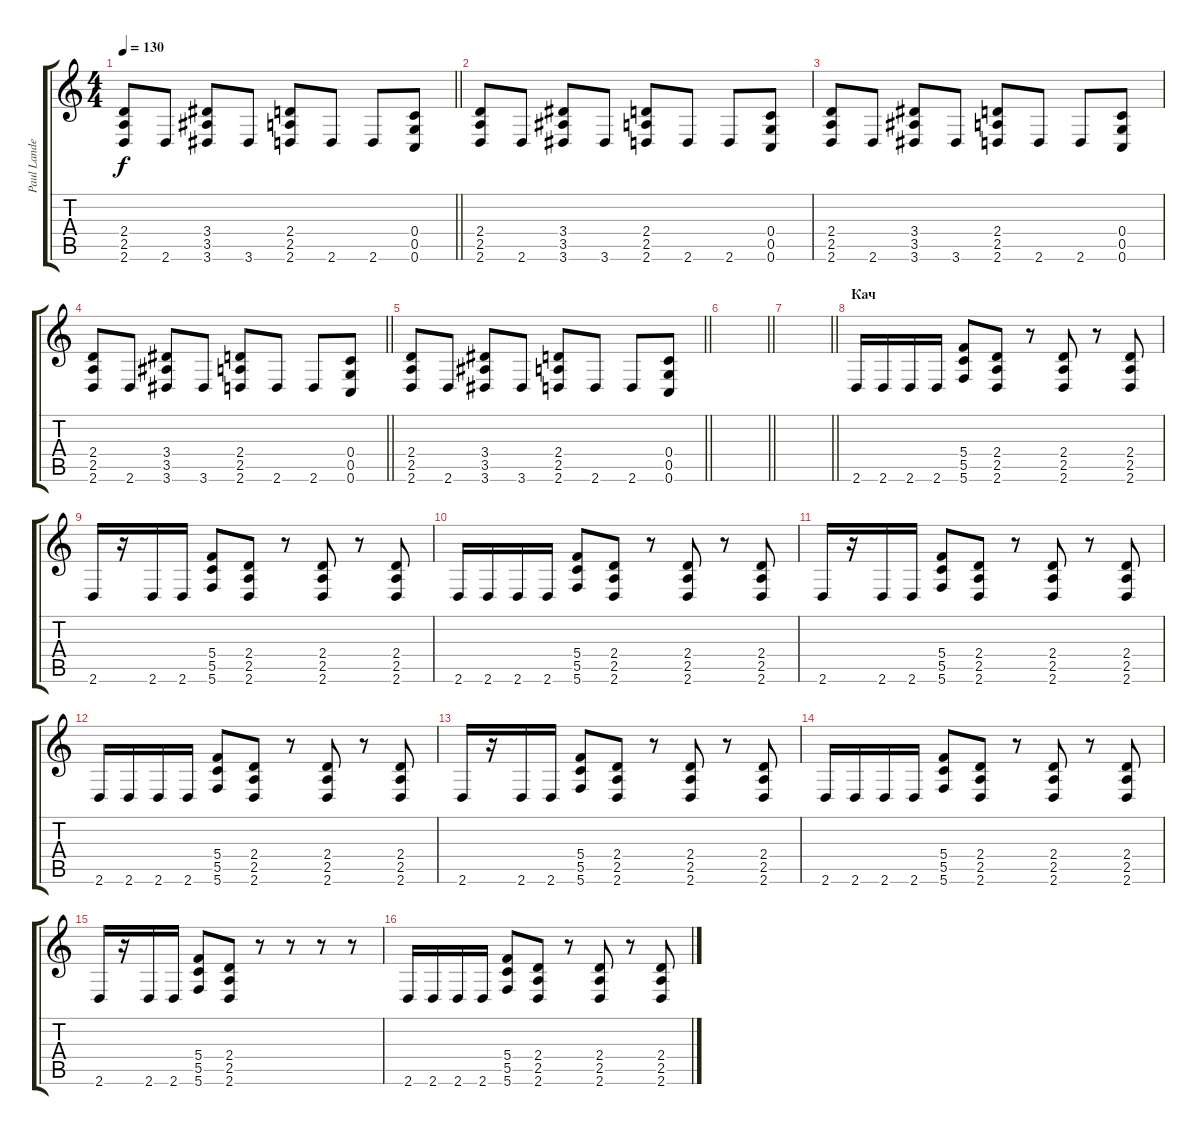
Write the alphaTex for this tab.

\track ("Paul Landers" "Paul Lande") {instrument distortionguitar}
\staff {score tabs}
\tuning (E4 C4 G3 C3 G2 C2) {hide}
\ts (4 4)
\tempo 130
\clef g2
\barLineRight lightlight
\ks c
(2.4 2.5 2.6).8{dy f} 2.6.8 (3.4 3.5 3.6).8 3.6.8 (2.4 2.5 2.6).8 2.6.8 2.6.8 (0.4 0.5 0.6).8 |
(2.4 2.5 2.6).8 2.6.8 (3.4 3.5 3.6).8 3.6.8 (2.4 2.5 2.6).8 2.6.8 2.6.8 (0.4 0.5 0.6).8 |
(2.4 2.5 2.6).8 2.6.8 (3.4 3.5 3.6).8 3.6.8 (2.4 2.5 2.6).8 2.6.8 2.6.8 (0.4 0.5 0.6).8 |
\barLineRight lightlight
(2.4 2.5 2.6).8 2.6.8 (3.4 3.5 3.6).8 3.6.8 (2.4 2.5 2.6).8 2.6.8 2.6.8 (0.4 0.5 0.6).8 |
\barLineRight lightlight
(2.4 2.5 2.6).8 2.6.8 (3.4 3.5 3.6).8 3.6.8 (2.4 2.5 2.6).8 2.6.8 2.6.8 (0.4 0.5 0.6).8 |
\barLineRight lightlight
|
\barLineRight lightlight
|
\section ("" "Кач")
2.6.16{volume 13 balance 16} 2.6.16 2.6.16 2.6.16 (5.4 5.5 5.6).8 (2.4 2.5 2.6).8 r.8 (2.4 2.5 2.6).8 r.8 (2.4 2.5 2.6).8 |
2.6.16 r.16 2.6.16 2.6.16 (5.4 5.5 5.6).8 (2.4 2.5 2.6).8 r.8 (2.4 2.5 2.6).8 r.8 (2.4 2.5 2.6).8 |
2.6.16 2.6.16 2.6.16 2.6.16 (5.4 5.5 5.6).8 (2.4 2.5 2.6).8 r.8 (2.4 2.5 2.6).8 r.8 (2.4 2.5 2.6).8 |
2.6.16 r.16 2.6.16 2.6.16 (5.4 5.5 5.6).8 (2.4 2.5 2.6).8 r.8 (2.4 2.5 2.6).8 r.8 (2.4 2.5 2.6).8 |
2.6.16 2.6.16 2.6.16 2.6.16 (5.4 5.5 5.6).8 (2.4 2.5 2.6).8 r.8 (2.4 2.5 2.6).8 r.8 (2.4 2.5 2.6).8 |
2.6.16 r.16 2.6.16 2.6.16 (5.4 5.5 5.6).8 (2.4 2.5 2.6).8 r.8 (2.4 2.5 2.6).8 r.8 (2.4 2.5 2.6).8 |
2.6.16 2.6.16 2.6.16 2.6.16 (5.4 5.5 5.6).8 (2.4 2.5 2.6).8 r.8 (2.4 2.5 2.6).8 r.8 (2.4 2.5 2.6).8 |
2.6.16 r.16 2.6.16 2.6.16 (5.4 5.5 5.6).8 (2.4 2.5 2.6).8 r.8 r.8 r.8 r.8 |
2.6.16{volume 13 balance 16} 2.6.16 2.6.16 2.6.16 (5.4 5.5 5.6).8 (2.4 2.5 2.6).8 r.8 (2.4 2.5 2.6).8 r.8 (2.4 2.5 2.6).8
